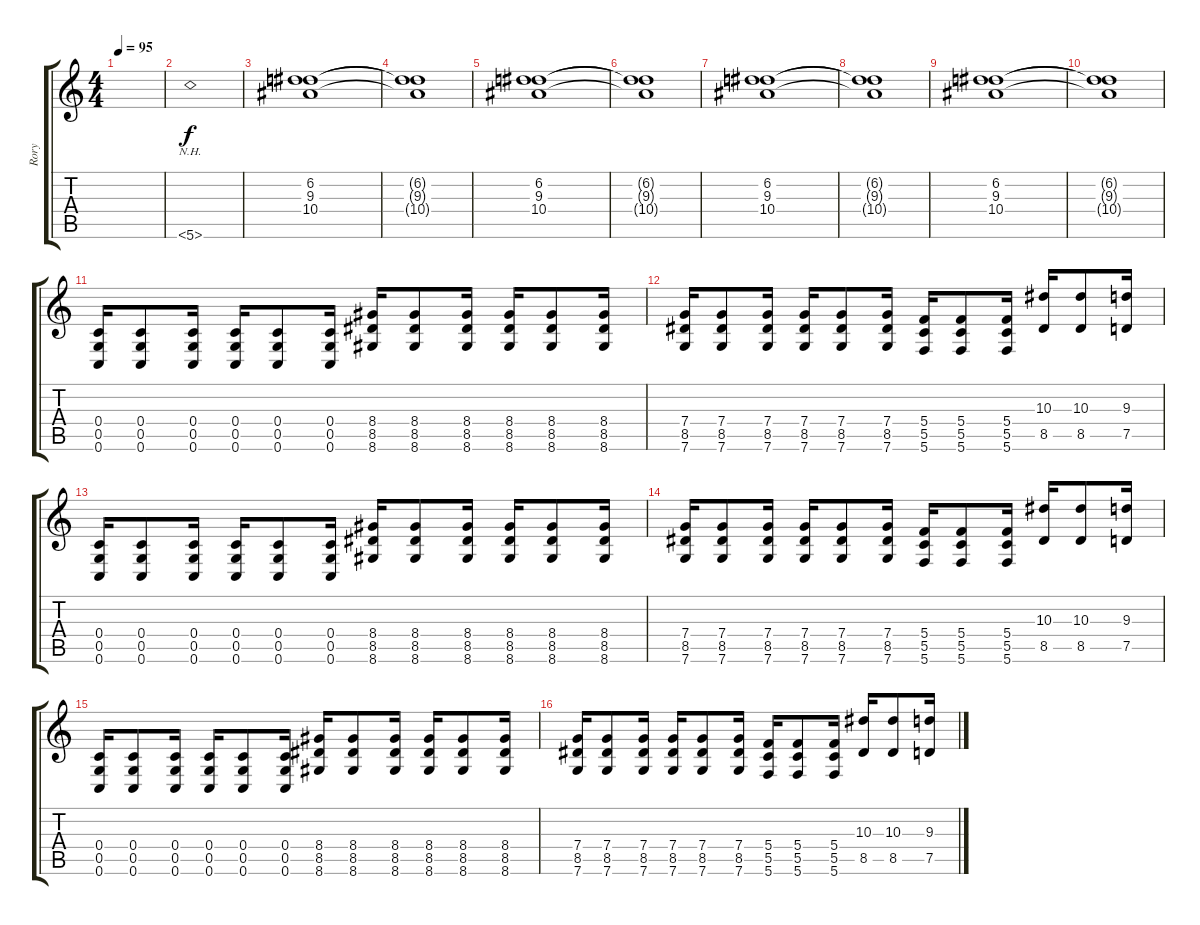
\track ("Rory" "Rory") {instrument distortionguitar}
\staff {score tabs}
\tuning (D4 A3 F3 C3 G2 C2) {hide}
\ts (4 4)
\tempo 95
\clef g2
\ks c
|
5.6{nh}.1 |
(6.2 9.3 10.4).1{volume 11} |
(6.2{t} 9.3{t} 10.4{t}).1 |
(6.2 9.3 10.4).1 |
(6.2{t} 9.3{t} 10.4{t}).1 |
(6.2 9.3 10.4).1 |
(6.2{t} 9.3{t} 10.4{t}).1 |
(6.2 9.3 10.4).1 |
(6.2{t} 9.3{t} 10.4{t}).1 |
(0.4 0.5 0.6).16{volume 16} (0.4 0.5 0.6).8 (0.4 0.5 0.6).16 (0.4 0.5 0.6).16 (0.4 0.5 0.6).8 (0.4 0.5 0.6).16 (8.4 8.5 8.6).16 (8.4 8.5 8.6).8 (8.4 8.5 8.6).16 (8.4 8.5 8.6).16 (8.4 8.5 8.6).8 (8.4 8.5 8.6).16 |
(7.4 8.5 7.6).16 (7.4 8.5 7.6).8 (7.4 8.5 7.6).16 (7.4 8.5 7.6).16 (7.4 8.5 7.6).8 (7.4 8.5 7.6).16 (5.4 5.5 5.6).16 (5.4 5.5 5.6).8 (5.4 5.5 5.6).16 (10.3 8.5).16 (10.3 8.5).8 (9.3 7.5).16 |
(0.4 0.5 0.6).16 (0.4 0.5 0.6).8 (0.4 0.5 0.6).16 (0.4 0.5 0.6).16 (0.4 0.5 0.6).8 (0.4 0.5 0.6).16 (8.4 8.5 8.6).16 (8.4 8.5 8.6).8 (8.4 8.5 8.6).16 (8.4 8.5 8.6).16 (8.4 8.5 8.6).8 (8.4 8.5 8.6).16 |
(7.4 8.5 7.6).16 (7.4 8.5 7.6).8 (7.4 8.5 7.6).16 (7.4 8.5 7.6).16 (7.4 8.5 7.6).8 (7.4 8.5 7.6).16 (5.4 5.5 5.6).16 (5.4 5.5 5.6).8 (5.4 5.5 5.6).16 (10.3 8.5).16 (10.3 8.5).8 (9.3 7.5).16 |
(0.4 0.5 0.6).16{volume 16} (0.4 0.5 0.6).8 (0.4 0.5 0.6).16 (0.4 0.5 0.6).16 (0.4 0.5 0.6).8 (0.4 0.5 0.6).16 (8.4 8.5 8.6).16 (8.4 8.5 8.6).8 (8.4 8.5 8.6).16 (8.4 8.5 8.6).16 (8.4 8.5 8.6).8 (8.4 8.5 8.6).16 |
(7.4 8.5 7.6).16 (7.4 8.5 7.6).8 (7.4 8.5 7.6).16 (7.4 8.5 7.6).16 (7.4 8.5 7.6).8 (7.4 8.5 7.6).16 (5.4 5.5 5.6).16 (5.4 5.5 5.6).8 (5.4 5.5 5.6).16 (10.3 8.5).16 (10.3 8.5).8 (9.3 7.5).16
